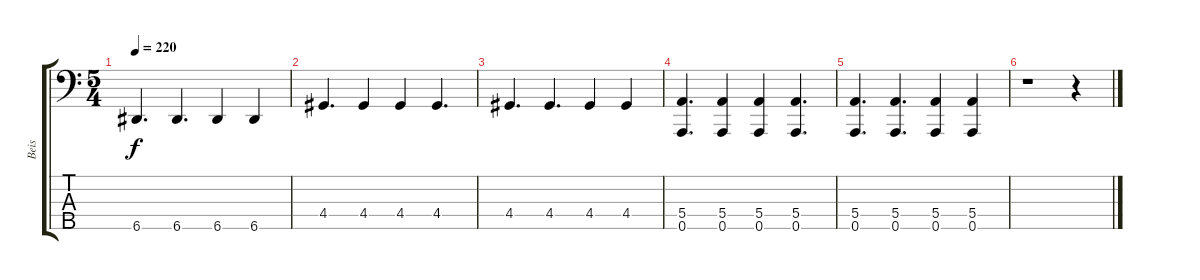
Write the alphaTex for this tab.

\track ("Beis" "Beis") {instrument slapbass2}
\staff {score tabs}
\tuning (G2 D2 A1 E1 A0) {hide}
\ts (5 4)
\tempo 220
\clef f4
\ks c
6.5.4{d dy f} 6.5.4{d} 6.5.4 6.5.4 |
4.4.4{d} 4.4.4 4.4.4 4.4.4{d} |
4.4.4{d} 4.4.4{d} 4.4.4 4.4.4 |
(5.4 0.5).4{d} (5.4 0.5).4 (5.4 0.5).4 (5.4 0.5).4{d} |
(5.4 0.5).4{d} (5.4 0.5).4{d} (5.4 0.5).4 (5.4 0.5).4 |
r.1 r.4
